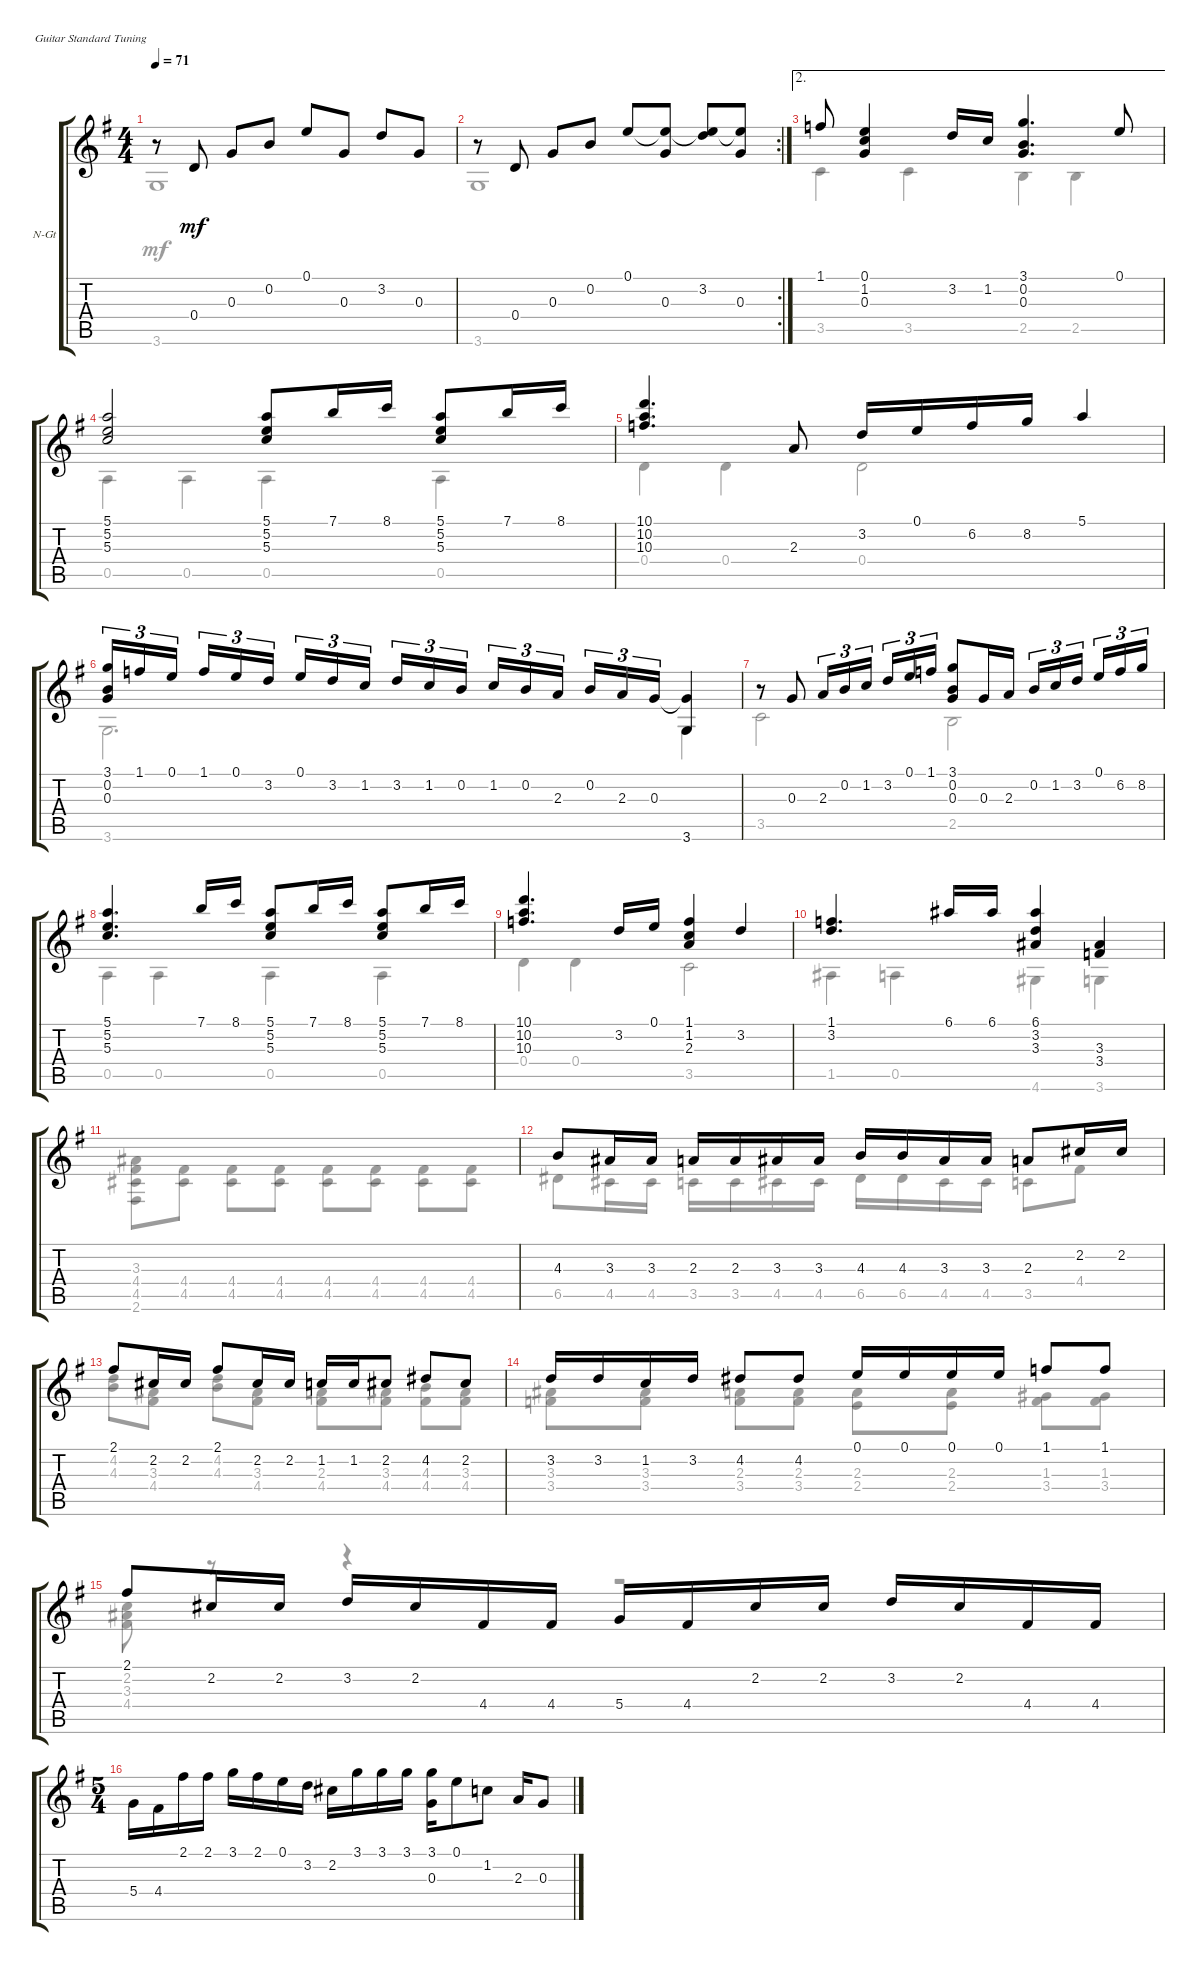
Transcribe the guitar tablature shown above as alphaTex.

\defaultSystemsLayout 4
\bracketExtendMode groupsimilarinstruments
\firstSystemTrackNameOrientation horizontal
\otherSystemsTrackNameOrientation horizontal
\track ("Nylon Guitar" "N-Gt") {multiBarRest instrument acousticguitarnylon}
\staff {score tabs}
\tuning (E4 B3 G3 D3 A2 E2)
\voice
\ts (4 4)
\tempo 71
\clef g2
\ks g
r.8{dy mf} 0.4.8 0.3.8 0.2.8 0.1.8 0.3.8 3.2.8 0.3.8 |
\rc 2
r.8 0.4.8 0.3.8 0.2.8 0.1.8 (0.3 0.1{t}).8 (3.2 0.1{t}).8 (0.3 0.1{t}).8 |
\ae 2
1.1.8 (0.1 1.2 0.3).4 3.2.16 1.2.16 (3.1 0.2 0.3).4{d} 0.1.8 |
(5.1 5.2 5.3).2 (5.1 5.2 5.3).8 7.1.16 8.1.16 (5.1 5.2 5.3).8 7.1.16 8.1.16 |
(10.1 10.2 10.3).4{d} 2.3.8 3.2.16 0.1.16 6.2.16 8.2.16 5.1.4 |
(3.1 0.2 0.3).16{tu (3 2)} 1.1.16{tu (3 2)} 0.1.16{tu (3 2)} 1.1.16{tu (3 2)} 0.1.16{tu (3 2)} 3.2.16{tu (3 2)} 0.1.16{tu (3 2)} 3.2.16{tu (3 2)} 1.2.16{tu (3 2)} 3.2.16{tu (3 2)} 1.2.16{tu (3 2)} 0.2.16{tu (3 2)} 1.2.16{tu (3 2)} 0.2.16{tu (3 2)} 2.3.16{tu (3 2)} 0.2.16{tu (3 2)} 2.3.16{tu (3 2)} 0.3.16{tu (3 2)} (0.3{t} 3.6).4 |
r.8 0.3.8 2.3.16{tu (3 2)} 0.2.16{tu (3 2)} 1.2.16{tu (3 2)} 3.2.16{tu (3 2)} 0.1.16{tu (3 2)} 1.1.16{tu (3 2)} (3.1 0.2 0.3).8 0.3.16 2.3.16 0.2.16{tu (3 2)} 1.2.16{tu (3 2)} 3.2.16{tu (3 2)} 0.1.16{tu (3 2)} 6.2.16{tu (3 2)} 8.2.16{tu (3 2)} |
(5.1 5.2 5.3).4{d} 7.1.16 8.1.16 (5.1 5.2 5.3).8 7.1.16 8.1.16 (5.1 5.2 5.3).8 7.1.16 8.1.16 |
(10.1 10.2 10.3).4{d} 3.2.16 0.1.16 (1.1 1.2 2.3).4 3.2.4 |
(1.1 3.2).4{d} 6.1.16 6.1.16 (6.1 3.2 3.3).4 (3.3 3.4).4 |
|
4.3.8 3.3.16 3.3.16 2.3.16 2.3.16 3.3.16 3.3.16 4.3.16 4.3.16 3.3.16 3.3.16 2.3.8 2.2.16 2.2.16 |
2.1.8 2.2.16 2.2.16 2.1.8 2.2.16 2.2.16 1.2.16 1.2.16 2.2.8 4.2.8 2.2.8 |
3.2.16 3.2.16 1.2.16 3.2.16 4.2.8 4.2.8 0.1.16 0.1.16 0.1.16 0.1.16 1.1.8 1.1.8 |
2.1.8 2.2.16 2.2.16 3.2.16 2.2.16 4.4.16 4.4.16 5.4.16 4.4.16 2.2.16 2.2.16 3.2.16 2.2.16 4.4.16 4.4.16 |
\ts (5 4)
5.4.16 4.4.16 2.1.16 2.1.16 3.1.16 2.1.16 0.1.16 3.2.16 2.2.16 3.1.16 3.1.16 3.1.16 (3.1 0.3).16 0.1.8 1.2.8 2.3.16 0.3.8
\voice
\clef g2
\ottava regular
\simile none
\ks g
3.6.1{dy mf} |
3.6.1 |
3.5.4 3.5.4 2.5.4 2.5.4 |
0.5.4 0.5.4 0.5.4 0.5.4 |
0.4.4 0.4.4 0.4.2 |
3.6.2{d} 3.6.4 |
3.5.2 2.5.2 |
0.5.4 0.5.4 0.5.4 0.5.4 |
0.4.4 0.4.4 3.5.2 |
1.5.4 0.5.4 4.6.4 3.6.4 |
(3.3 4.4 4.5 2.6).8 (4.5 4.4).8 (4.4 4.5).8 (4.5 4.4).8 (4.4 4.5).8 (4.5 4.4).8 (4.4 4.5).8 (4.4 4.5).8 |
6.5.8 4.5.16 4.5.16 3.5.16 3.5.16 4.5.16 4.5.16 6.5.16 6.5.16 4.5.16 4.5.16 3.5.8 4.4.8 |
(4.2 4.3).8 (3.3 4.4).8 (4.2 4.3).8 (3.3 4.4).8 (4.4 2.3).8 (3.3 4.4).8 (4.4 4.3).8 (3.3 4.4).8 |
(3.4 3.3).8 (3.3 3.4).8 (3.4 2.3).8 (2.3 3.4).8 (2.4 2.3).8 (2.3 2.4).8 (3.4 1.3).8 (1.3 3.4).8 |
(2.2 3.3 4.4).8 r.8 r.4 r.2 |
